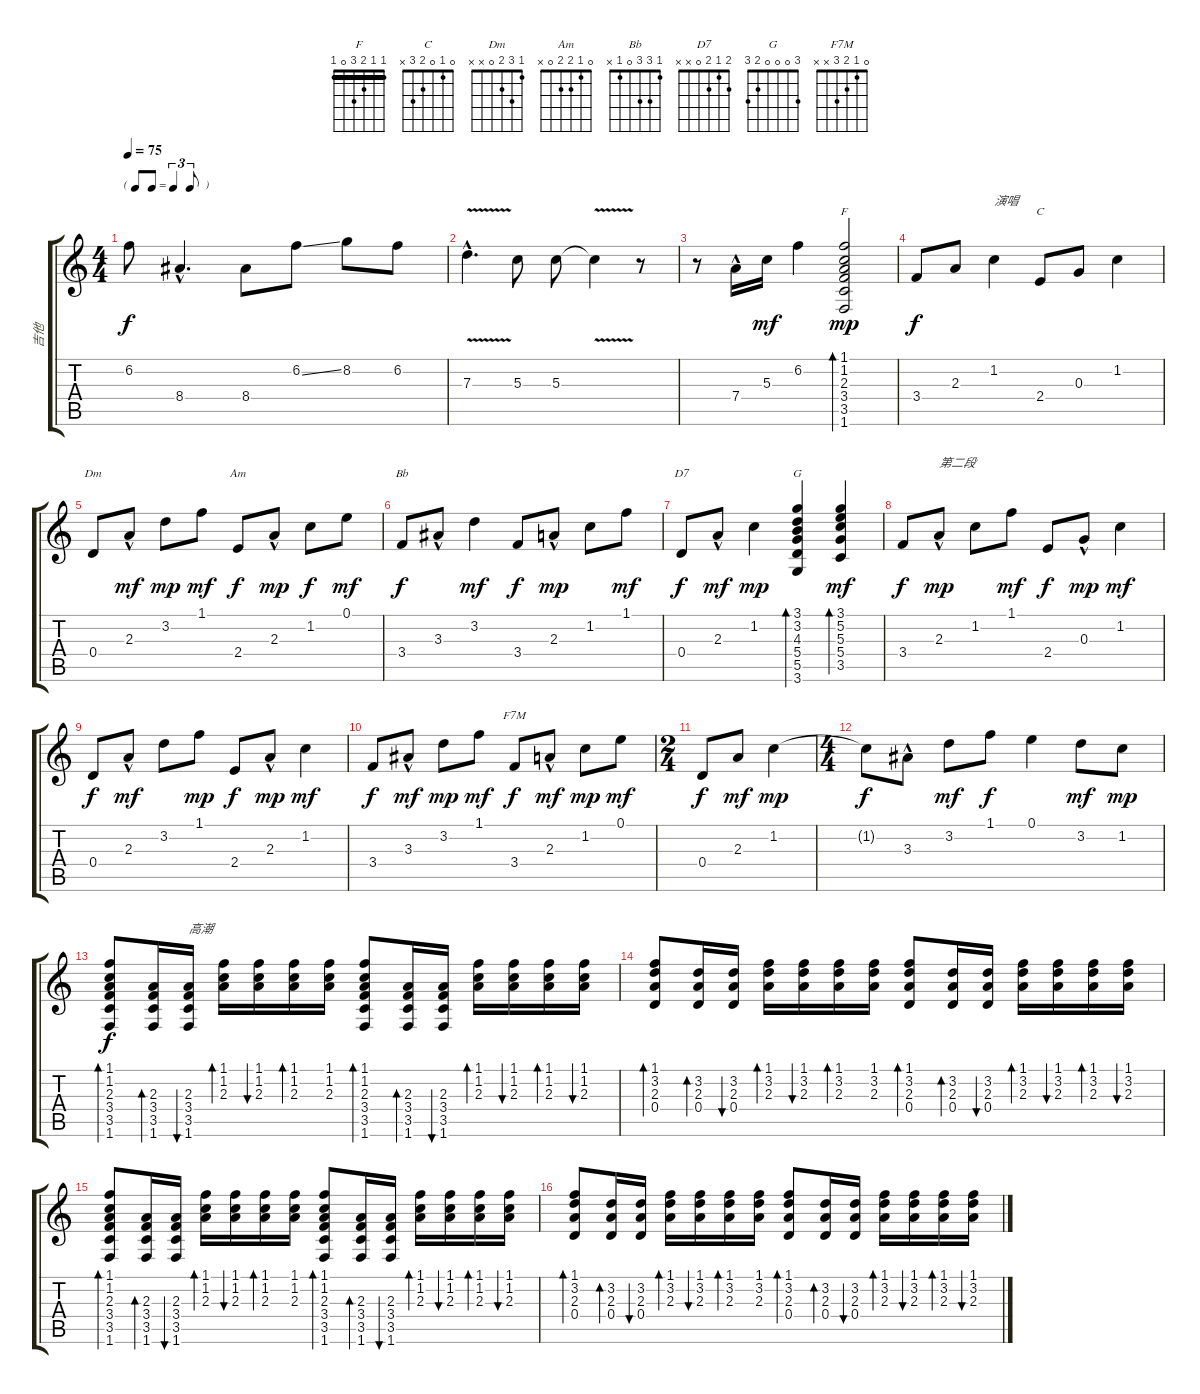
\track ("吉他" "吉他") {instrument acousticguitarsteel}
\staff {score tabs}
\tuning (E4 B3 G3 D3 A2 E2) {hide}
\chord ("F" 1 1 2 3 0 1) {barre 1}
\chord ("C" 0 1 0 2 3 x)
\chord ("Dm" 1 3 2 0 x x)
\chord ("Am" 0 1 2 2 0 x)
\chord ("Bb" 1 3 3 0 1 x)
\chord ("D7" 2 1 2 0 x x)
\chord ("G" 3 0 0 0 2 3)
\chord ("F7M" 0 1 2 3 x x)
\ts (4 4)
\tf triplet8th
\tempo 75
\clef g2
\ks c
6.2.8{dy f} 8.4{hac}.4{d} 8.4.8 6.2{ss}.8 8.2.8 6.2.8 |
7.3{v hac}.4{d} 5.3.8 5.3.8 5.3{v t}.4 r.8 |
r.8 7.4{hac}.16 5.3.16{dy mf} 6.2.4 (1.1 1.2 2.3 3.4 3.5 1.6).2{bd 120 ch "F" dy mp} |
3.4.8{dy f} 2.3.8 1.2.4{txt "演唱"} 2.4.8{ch "C"} 0.3.8 1.2.4 |
0.4.8{ch "Dm"} 2.3{hac}.8{dy mf} 3.2.8{dy mp} 1.1.8{dy mf} 2.4.8{ch "Am" dy f} 2.3{hac}.8{dy mp} 1.2.8{dy f} 0.1.8{dy mf} |
3.4.8{ch "Bb" dy f} 3.3{hac}.8 3.2.4{dy mf} 3.4.8{dy f} 2.3{hac}.8{dy mp} 1.2.8 1.1.8{dy mf} |
0.4.8{ch "D7" dy f} 2.3{hac}.8{dy mf} 1.2.4{dy mp} (3.1 3.2 4.3 5.4 5.5 3.6).4{bd 60 ch "G"} (3.1 5.2 5.3 5.4 3.5).4{bd 60 dy mf} |
3.4.8{dy f} 2.3{hac}.8{txt "第二段" dy mp} 1.2.8 1.1.8{dy mf} 2.4.8{dy f} 0.3{hac}.8{dy mp} 1.2.4{dy mf} |
0.4.8{dy f} 2.3{hac}.8{dy mf} 3.2.8 1.1.8{dy mp} 2.4.8{dy f} 2.3{hac}.8{dy mp} 1.2.4{dy mf} |
3.4.8{dy f} 3.3{hac}.8{dy mf} 3.2.8{dy mp} 1.1.8{dy mf} 3.4.8{ch "F7M" dy f} 2.3{hac}.8{dy mf} 1.2.8{dy mp} 0.1.8{dy mf} |
\ts (2 4)
0.4.8{dy f} 2.3.8{dy mf} 1.2.4{dy mp} |
\ts (4 4)
1.2{t}.8{dy f} 3.3{hac}.8 3.2.8{dy mf} 1.1.8{dy f} 0.1.4 3.2.8{dy mf} 1.2.8{dy mp} |
(1.1 1.2 2.3 3.4 3.5 1.6).8{bd 60 dy f} (2.3 3.4 3.5 1.6).16{bd 60} (2.3 3.4 3.5 1.6).16{bu 60 txt "高潮"} (1.1 1.2 2.3).16{bd 60} (1.1 1.2 2.3).16{bu 60} (1.1 1.2 2.3).16{bd 60} (1.1 1.2 2.3).16 (1.1 1.2 2.3 3.4 3.5 1.6).8{bd 60} (2.3 3.4 3.5 1.6).16{bd 60} (2.3 3.4 3.5 1.6).16{bu 60} (1.1 1.2 2.3).16{bd 60} (1.1 1.2 2.3).16{bu 60} (1.1 1.2 2.3).16{bd 60} (1.1 1.2 2.3).16{bu 60} |
(1.1 3.2 2.3 0.4).8{bd 60} (3.2 2.3 0.4).16{bd 60} (3.2 2.3 0.4).16{bu 60} (1.1 3.2 2.3).16{bd 60} (1.1 3.2 2.3).16{bu 60} (1.1 3.2 2.3).16{bd 60} (1.1 3.2 2.3).16 (1.1 3.2 2.3 0.4).8{bd 60} (3.2 2.3 0.4).16{bd 60} (3.2 2.3 0.4).16{bu 60} (1.1 3.2 2.3).16{bd 60} (1.1 3.2 2.3).16{bu 60} (1.1 3.2 2.3).16{bd 60} (1.1 3.2 2.3).16{bu 60} |
(1.1 1.2 2.3 3.4 3.5 1.6).8{bd 60} (2.3 3.4 3.5 1.6).16{bd 60} (2.3 3.4 3.5 1.6).16{bu 60} (1.1 1.2 2.3).16{bd 60} (1.1 1.2 2.3).16{bu 60} (1.1 1.2 2.3).16{bd 60} (1.1 1.2 2.3).16 (1.1 1.2 2.3 3.4 3.5 1.6).8{bd 60} (2.3 3.4 3.5 1.6).16{bd 60} (2.3 3.4 3.5 1.6).16{bu 60} (1.1 1.2 2.3).16{bd 60} (1.1 1.2 2.3).16{bu 60} (1.1 1.2 2.3).16{bd 60} (1.1 1.2 2.3).16{bu 60} |
(1.1 3.2 2.3 0.4).8{bd 60} (3.2 2.3 0.4).16{bd 60} (3.2 2.3 0.4).16{bu 60} (1.1 3.2 2.3).16{bd 60} (1.1 3.2 2.3).16{bu 60} (1.1 3.2 2.3).16{bd 60} (1.1 3.2 2.3).16 (1.1 3.2 2.3 0.4).8{bd 60} (3.2 2.3 0.4).16{bd 60} (3.2 2.3 0.4).16{bu 60} (1.1 3.2 2.3).16{bd 60} (1.1 3.2 2.3).16{bu 60} (1.1 3.2 2.3).16{bd 60} (1.1 3.2 2.3).16{bu 60}
